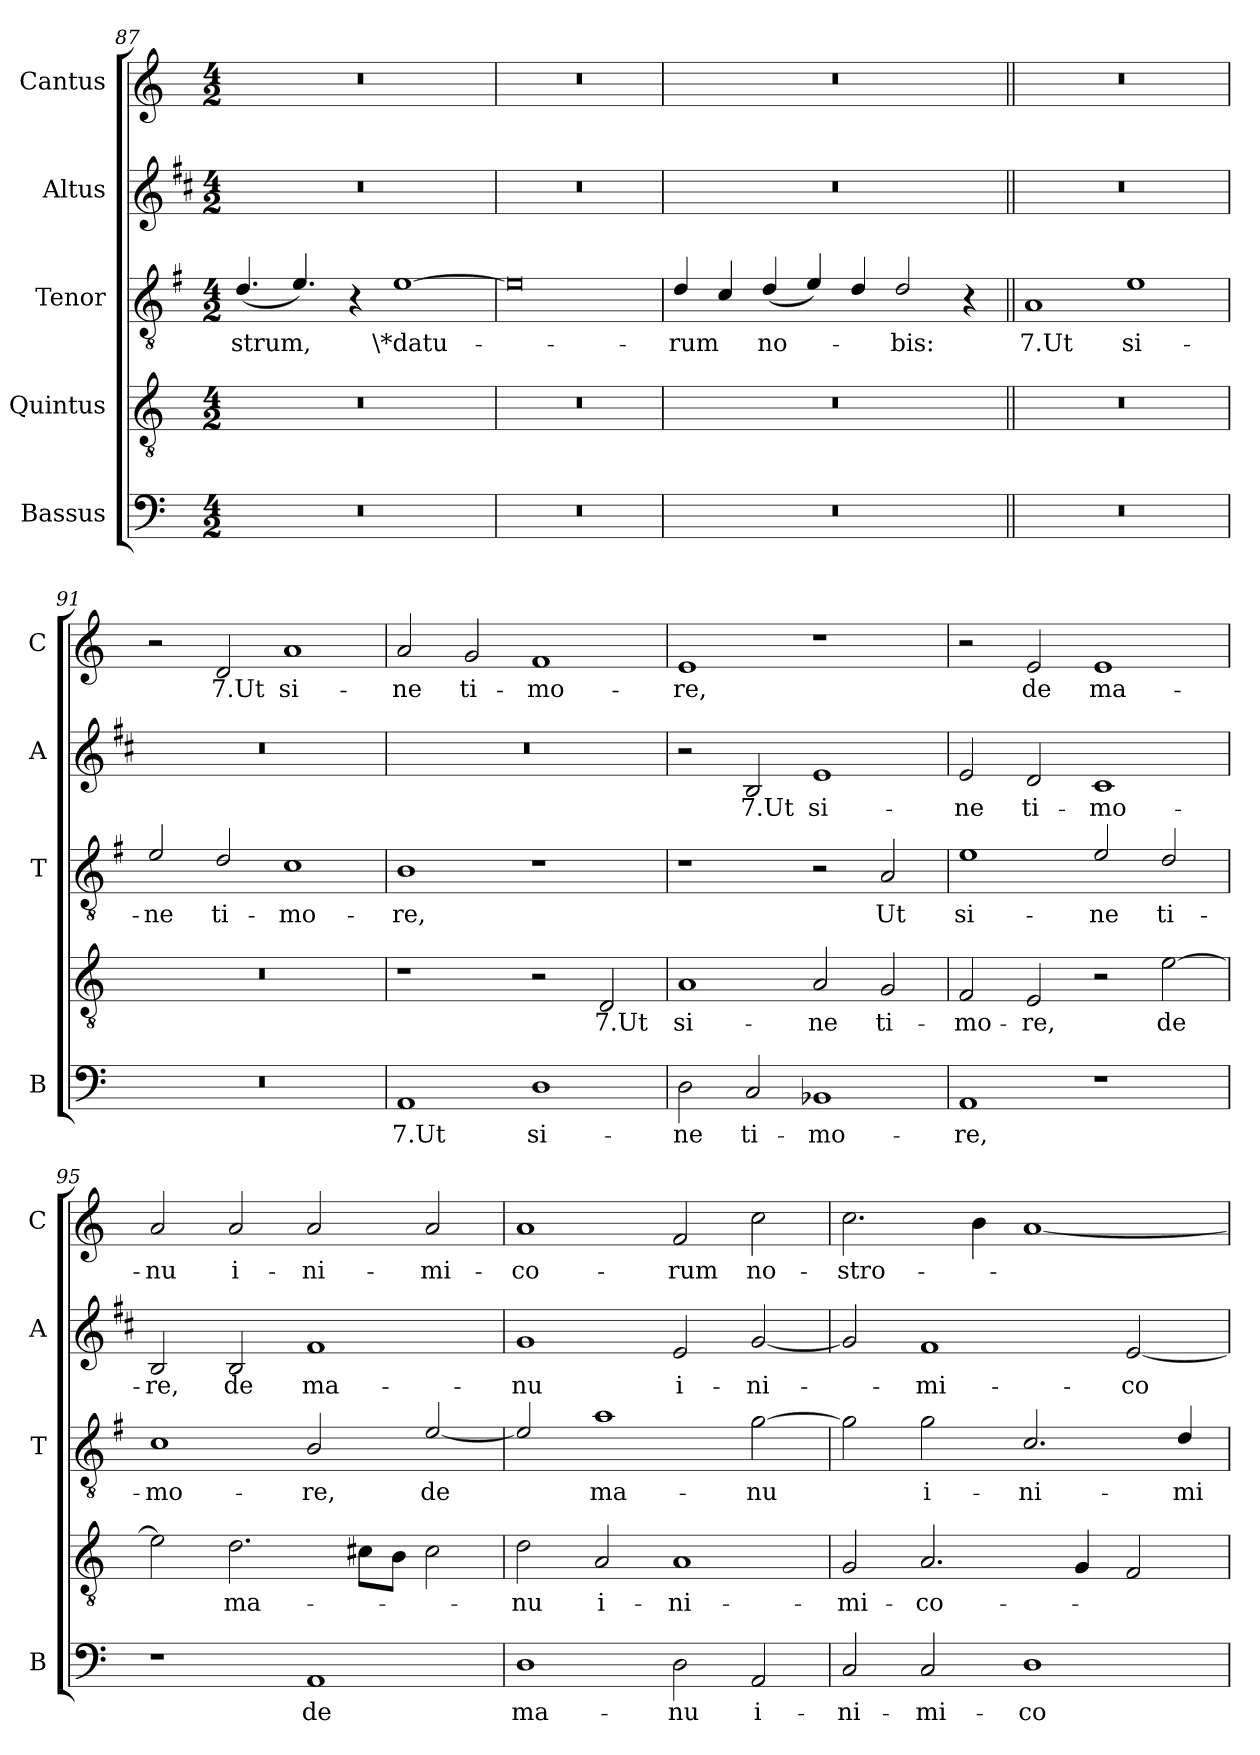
**kern	**text	**kern	**text	**kern	**text	**kern	**text	**kern	**text
*part5	*part5	*part4	*part4	*part3	*part3	*part2	*part2	*part1	*part1
*staff5	*staff5	*staff4	*staff4	*staff3	*staff3	*staff2	*staff2	*staff1	*staff1
*I"Bassus	*	*I"Quintus	*	*I"Tenor	*	*I"Altus	*	*I"Cantus	*
*I'B	*	*	*	*I'T	*	*I'A	*	*I'C	*
*clefF4	*	*clefGv2	*	*clefGv2	*	*clefG2	*	*clefG2	*
*	*	*	*	*ITrd4c7	*	*ITrd1c2	*	*	*
*k[]	*	*k[]	*	*k[]	*	*k[]	*	*k[]	*
*C:	*	*C:	*	*C:	*	*C:	*	*C:	*
*M4/2	*	*M4/2	*	*M4/2	*	*M4/2	*	*M4/2	*
=87	=87	=87	=87	=87	=87	=87	=87	=87	=87
!	!	!	!	!	!LO:LY:b	!	!	!	!
0r	.	0r	.	(>4.G/	-strum,	0r	.	0r	.
.	.	.	.	4.A/)	.	.	.	.	.
.	.	.	.	4r	.	.	.	.	.
!	!	!	!	!	!LO:LY:b	!	!	!	!
.	.	.	.	[1A	\*datu-	.	.	.	.
=88	=88	=88	=88	=88	=88	=88	=88	=88	=88
0r	.	0r	.	0A]	.	0r	.	0r	.
=89	=89	=89	=89	=89	=89	=89	=89	=89	=89
!	!	!	!	!	!LO:LY:b	!	!	!	!
0r	.	0r	.	4G/	-rum	0r	.	0r	.
.	.	.	.	4F/	.	.	.	.	.
!	!	!	!	!	!LO:LY:b	!	!	!	!
.	.	.	.	(>4G/	no-	.	.	.	.
.	.	.	.	4A/)	.	.	.	.	.
!	!	!	!	!LO:N:head=solid	!	!	!	!	!
.	.	.	.	4G/	.	.	.	.	.
!	!	!	!	!	!LO:LY:b	!	!	!	!
.	.	.	.	2G/	-bis:	.	.	.	.
.	.	.	.	4r	.	.	.	.	.
!!LO:LB:g=z
=90||	=90||	=90||	=90||	=90||	=90||	=90||	=90||	=90||	=90||
!	!	!	!	!	!LO:LY:b	!	!	!	!
0r	.	0r	.	1D	7.Ut	0r	.	0r	.
!	!	!	!	!	!LO:LY:b	!	!	!	!
.	.	.	.	1A	si-	.	.	.	.
=91	=91	=91	=91	=91	=91	=91	=91	=91	=91
!	!	!	!	!	!LO:LY:b	!	!	!	!
0r	.	0r	.	2A/	-ne	0r	.	2r	.
!	!	!	!	!	!LO:LY:b	!	!	!	!LO:LY:b
.	.	.	.	2G/	ti-	.	.	2d/	7.Ut
!	!	!	!	!	!LO:LY:b	!	!	!	!LO:LY:b
.	.	.	.	1F	-mo-	.	.	1a	si-
=92	=92	=92	=92	=92	=92	=92	=92	=92	=92
!	!LO:LY:b	!	!	!	!LO:LY:b	!	!	!	!LO:LY:b
1AA	7.Ut	1r	.	1E	-re,	0r	.	2a/	-ne
!	!	!	!	!	!	!	!	!	!LO:LY:b
.	.	.	.	.	.	.	.	2g/	ti-
!	!LO:LY:b	!	!	!	!	!	!	!	!LO:LY:b
1D	si-	2r	.	1r	.	.	.	1f	-mo-
!	!	!	!LO:LY:b	!	!	!	!	!	!
.	.	2D/	7.Ut	.	.	.	.	.	.
=93	=93	=93	=93	=93	=93	=93	=93	=93	=93
!	!LO:LY:b	!	!LO:LY:b	!	!	!	!	!	!LO:LY:b
2D\	-ne	1A	si-	1r	.	2r	.	1e	-re,
!	!LO:LY:b	!	!	!	!	!	!LO:LY:b	!	!
2C/	ti-	.	.	.	.	2A/	7.Ut	.	.
!	!LO:LY:b	!	!LO:LY:b	!	!	!	!LO:LY:b	!	!
1BB-X	-mo-	2A/	-ne	2r	.	1d	si-	1r	.
!	!	!	!LO:LY:b	!	!LO:LY:b	!	!	!	!
.	.	2G/	ti-	2D/	Ut	.	.	.	.
=94	=94	=94	=94	=94	=94	=94	=94	=94	=94
!	!LO:LY:b	!	!LO:LY:b	!	!LO:LY:b	!	!LO:LY:b	!	!
1AA	-re,	2F/	-mo-	1A	si-	2d/	-ne	2r	.
!	!	!	!LO:LY:b	!	!	!	!LO:LY:b	!	!LO:LY:b
.	.	2E/	-re,	.	.	2c/	ti-	2e/	de
!	!	!	!	!	!LO:LY:b	!	!LO:LY:b	!	!LO:LY:b
1r	.	2r	.	2A/	-ne	1B	-mo-	1e	ma-
!	!	!	!LO:LY:b	!	!LO:LY:b	!	!	!	!
.	.	[2e\	de	2G/	ti-	.	.	.	.
!!LO:LB:g=z
=95	=95	=95	=95	=95	=95	=95	=95	=95	=95
!	!	!	!	!	!LO:LY:b	!	!LO:LY:b	!	!LO:LY:b
1r	.	2e\]	.	1F	-mo-	2A/	-re,	2a/	-nu
!	!	!	!LO:LY:b	!	!	!	!LO:LY:b	!	!LO:LY:b
.	.	2.d\	ma-	.	.	2A/	de	2a/	i-
!	!LO:LY:b	!	!	!	!LO:LY:b	!	!LO:LY:b	!	!LO:LY:b
1AA	de	.	.	2E/	-re,	1e	ma-	2a/	-ni-
.	.	8c#X\L	.	.	.	.	.	.	.
.	.	8B\J	.	.	.	.	.	.	.
!	!	!	!	!	!LO:LY:b	!	!	!	!LO:LY:b
.	.	2c#\	.	[2A/	de	.	.	2a/	-mi-
=96	=96	=96	=96	=96	=96	=96	=96	=96	=96
!	!LO:LY:b	!	!LO:LY:b	!	!	!	!LO:LY:b	!	!LO:LY:b
1D	ma-	2d\	-nu	2A/]	.	1f	-nu	1a	-co-
!	!	!	!LO:LY:b	!	!LO:LY:b	!	!	!	!
.	.	2A/	i-	1d	ma-	.	.	.	.
!	!LO:LY:b	!	!LO:LY:b	!	!	!	!LO:LY:b	!	!LO:LY:b
2D\	-nu	1A	-ni-	.	.	2d/	i-	2f/	-rum
!	!LO:LY:b	!	!	!	!LO:LY:b	!	!LO:LY:b	!	!LO:LY:b
2AA/	i-	.	.	[2c\	-nu	[2f/	-ni-	2cc\	no-
=97	=97	=97	=97	=97	=97	=97	=97	=97	=97
!	!LO:LY:b	!	!LO:LY:b	!	!	!	!	!	!LO:LY:b
2C/	-ni-	2G/	-mi-	2c\]	.	2f/]	.	2.cc\	-stro-
!	!LO:LY:b	!	!LO:LY:b	!	!LO:LY:b	!	!LO:LY:b	!	!
2C/	-mi-	2.A/	-co-	2c\	i-	1e	-mi-	.	.
.	.	.	.	.	.	.	.	4b\	.
!	!LO:LY:b	!	!	!	!LO:LY:b	!	!	!	!
1D	-co-	.	.	2.F/	-ni-	.	.	[1a	.
.	.	4G/	.	.	.	.	.	.	.
!	!	!	!	!	!	!	!LO:LY:b	!	!
.	.	2F/	.	.	.	[2d/	-co-	.	.
!	!	!	!	!	!LO:LY:b	!	!	!	!
.	.	.	.	4G/	-mi-	.	.	.	.
=	=	=	=	=	=	=	=	=	=
*-	*-	*-	*-	*-	*-	*-	*-	*-	*-
